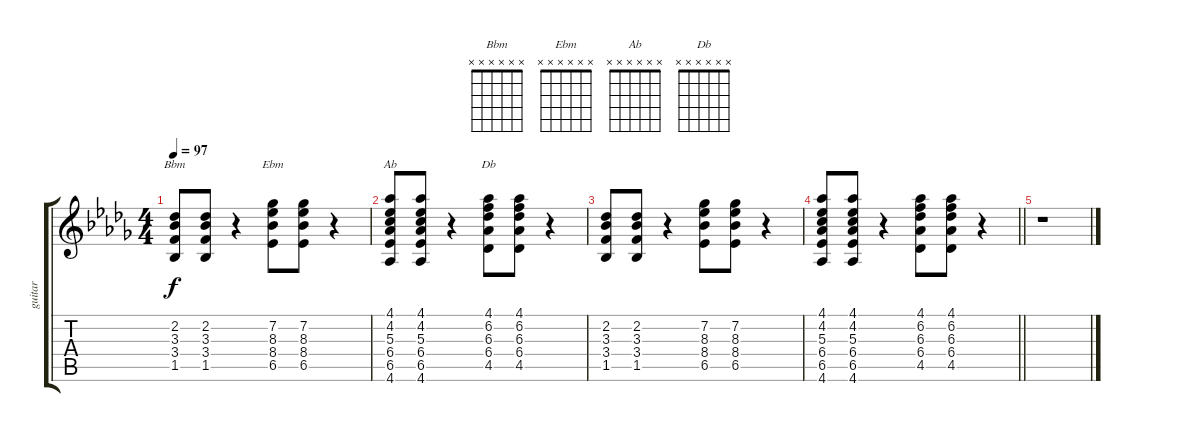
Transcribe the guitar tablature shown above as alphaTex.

\track ("guitar" "guitar") {instrument acousticguitarsteel}
\staff {score tabs}
\tuning (E4 B3 G3 D3 A2 E2) {hide}
\chord ("Bbm" x x x x x x)
\chord ("Ebm" x x x x x x)
\chord ("Ab" x x x x x x)
\chord ("Db" x x x x x x)
\ts (4 4)
\tempo 97
\clef g2
\ks bbminor
(2.2 3.3 3.4 1.5).8{ch "Bbm" dy f} (2.2 3.3 3.4 1.5).8 r.4 (7.2 8.3 8.4 6.5).8{ch "Ebm"} (7.2 8.3 8.4 6.5).8 r.4 |
(4.1 4.2 5.3 6.4 6.5 4.6).8{ch "Ab"} (4.1 4.2 5.3 6.4 6.5 4.6).8 r.4 (4.1 6.2 6.3 6.4 4.5).8{ch "Db"} (4.1 6.2 6.3 6.4 4.5).8 r.4 |
(2.2 3.3 3.4 1.5).8 (2.2 3.3 3.4 1.5).8 r.4 (7.2 8.3 8.4 6.5).8 (7.2 8.3 8.4 6.5).8 r.4 |
\barLineRight lightlight
(4.1 4.2 5.3 6.4 6.5 4.6).8 (4.1 4.2 5.3 6.4 6.5 4.6).8 r.4 (4.1 6.2 6.3 6.4 4.5).8 (4.1 6.2 6.3 6.4 4.5).8 r.4 |
r.1
